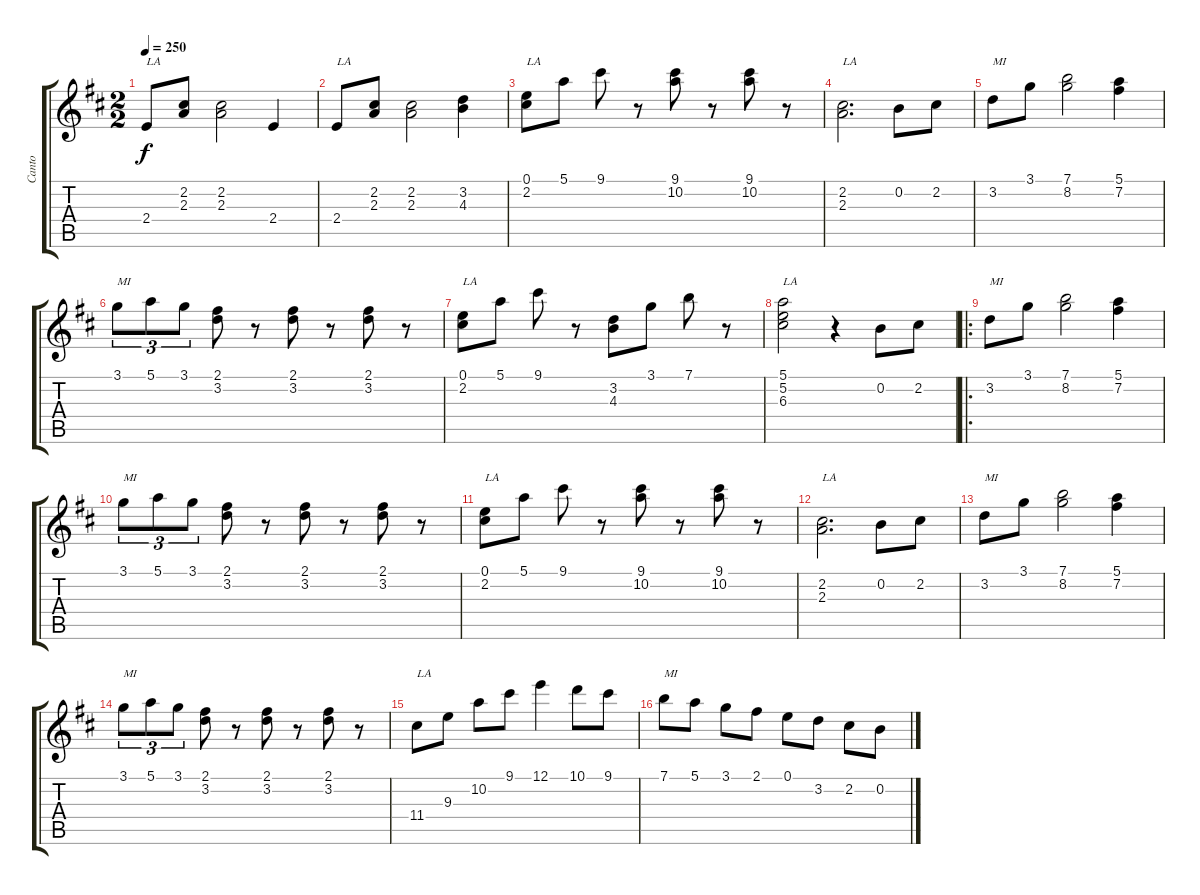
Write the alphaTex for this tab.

\track ("Canto" "Canto") {instrument distortionguitar}
\staff {score tabs}
\tuning (E4 B3 G3 D3 A2 E2) {hide}
\ts (2 2)
\tempo 250
\clef g2
\ks d
2.4.8{txt "LA" dy f} (2.2 2.3).8 (2.2 2.3).2 2.4.4 |
2.4.8{txt "LA"} (2.2 2.3).8 (2.2 2.3).2 (3.2 4.3).4 |
(0.1 2.2).8{txt "LA"} 5.1.8 9.1.8 r.8 (9.1 10.2).8 r.8 (9.1 10.2).8 r.8 |
(2.2 2.3).2{d txt "LA"} 0.2.8 2.2.8 |
3.2.8{txt "MI"} 3.1.8 (7.1 8.2).2 (5.1 7.2).4 |
3.1.8{tu (3 2) txt "MI"} 5.1.8{tu (3 2)} 3.1.8{tu (3 2)} (2.1 3.2).8 r.8 (2.1 3.2).8 r.8 (2.1 3.2).8 r.8 |
(0.1 2.2).8{txt "LA"} 5.1.8 9.1.8 r.8 (3.2 4.3).8 3.1.8 7.1.8 r.8 |
(5.1 5.2 6.3).2{txt "LA"} r.4 0.2.8 2.2.8 |
\ro
3.2.8{txt "MI"} 3.1.8 (7.1 8.2).2 (5.1 7.2).4 |
3.1.8{tu (3 2) txt "MI"} 5.1.8{tu (3 2)} 3.1.8{tu (3 2)} (2.1 3.2).8 r.8 (2.1 3.2).8 r.8 (2.1 3.2).8 r.8 |
(0.1 2.2).8{txt "LA"} 5.1.8 9.1.8 r.8 (9.1 10.2).8 r.8 (9.1 10.2).8 r.8 |
(2.2 2.3).2{d txt "LA"} 0.2.8 2.2.8 |
3.2.8{txt "MI"} 3.1.8 (7.1 8.2).2 (5.1 7.2).4 |
3.1.8{tu (3 2) txt "MI"} 5.1.8{tu (3 2)} 3.1.8{tu (3 2)} (2.1 3.2).8 r.8 (2.1 3.2).8 r.8 (2.1 3.2).8 r.8 |
11.4.8{txt "LA"} 9.3.8 10.2.8 9.1.8 12.1.4 10.1.8 9.1.8 |
7.1.8{txt "MI"} 5.1.8 3.1.8 2.1.8 0.1.8 3.2.8 2.2.8 0.2.8
